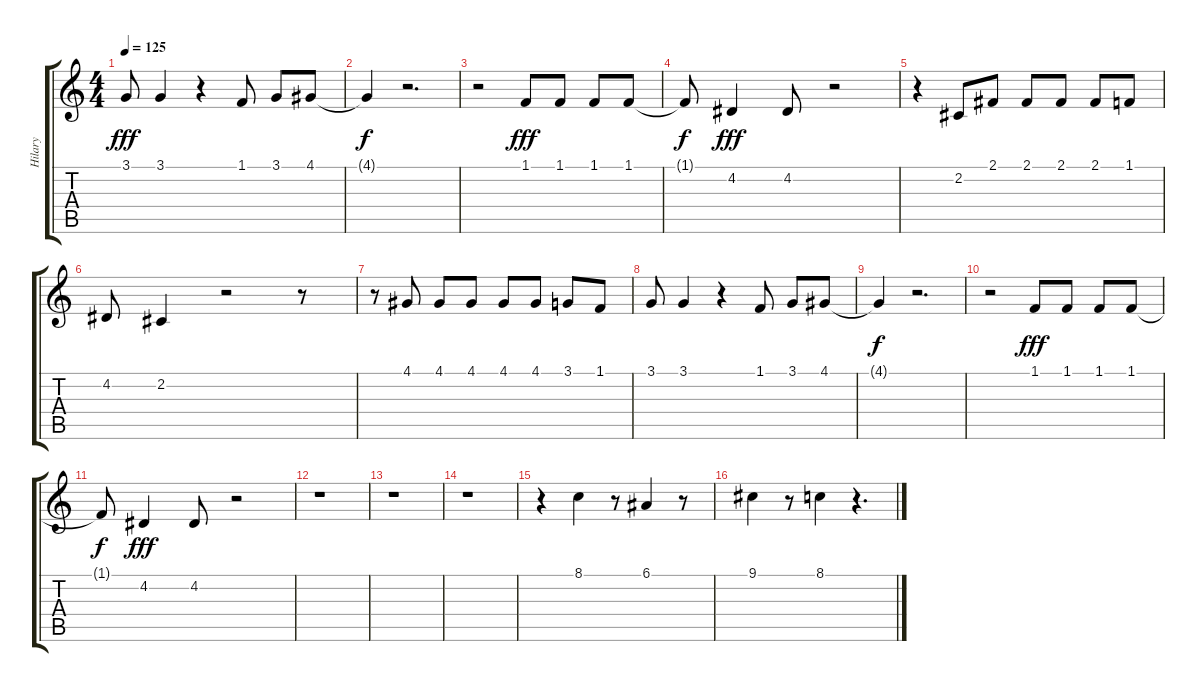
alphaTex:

\track ("Hilary" "Hilary") {instrument tenorsax}
\staff {score tabs}
\tuning (E4 B3 G3 D3 A2 E2) {hide}
\ts (4 4)
\tempo 125
\clef g2
\ks c
3.1.8{dy fff} 3.1.4 r.4 1.1.8 3.1.8 4.1.8 |
4.1{t}.4{dy f} r.2{d} |
r.2 1.1.8{dy fff} 1.1.8 1.1.8 1.1.8 |
1.1{t}.8{dy f} 4.2.4{dy fff} 4.2.8 r.2 |
r.4 2.2.8 2.1.8 2.1.8 2.1.8 2.1.8 1.1.8 |
4.2.8 2.2.4 r.2 r.8 |
r.8 4.1.8 4.1.8 4.1.8 4.1.8 4.1.8 3.1.8 1.1.8 |
3.1.8 3.1.4 r.4 1.1.8 3.1.8 4.1.8 |
4.1{t}.4{dy f} r.2{d} |
r.2 1.1.8{dy fff} 1.1.8 1.1.8 1.1.8 |
1.1{t}.8{dy f} 4.2.4{dy fff} 4.2.8 r.2 |
r.1 |
r.1 |
r.1 |
r.4 8.1.4 r.8 6.1.4 r.8 |
9.1.4 r.8 8.1.4 r.4{d}
